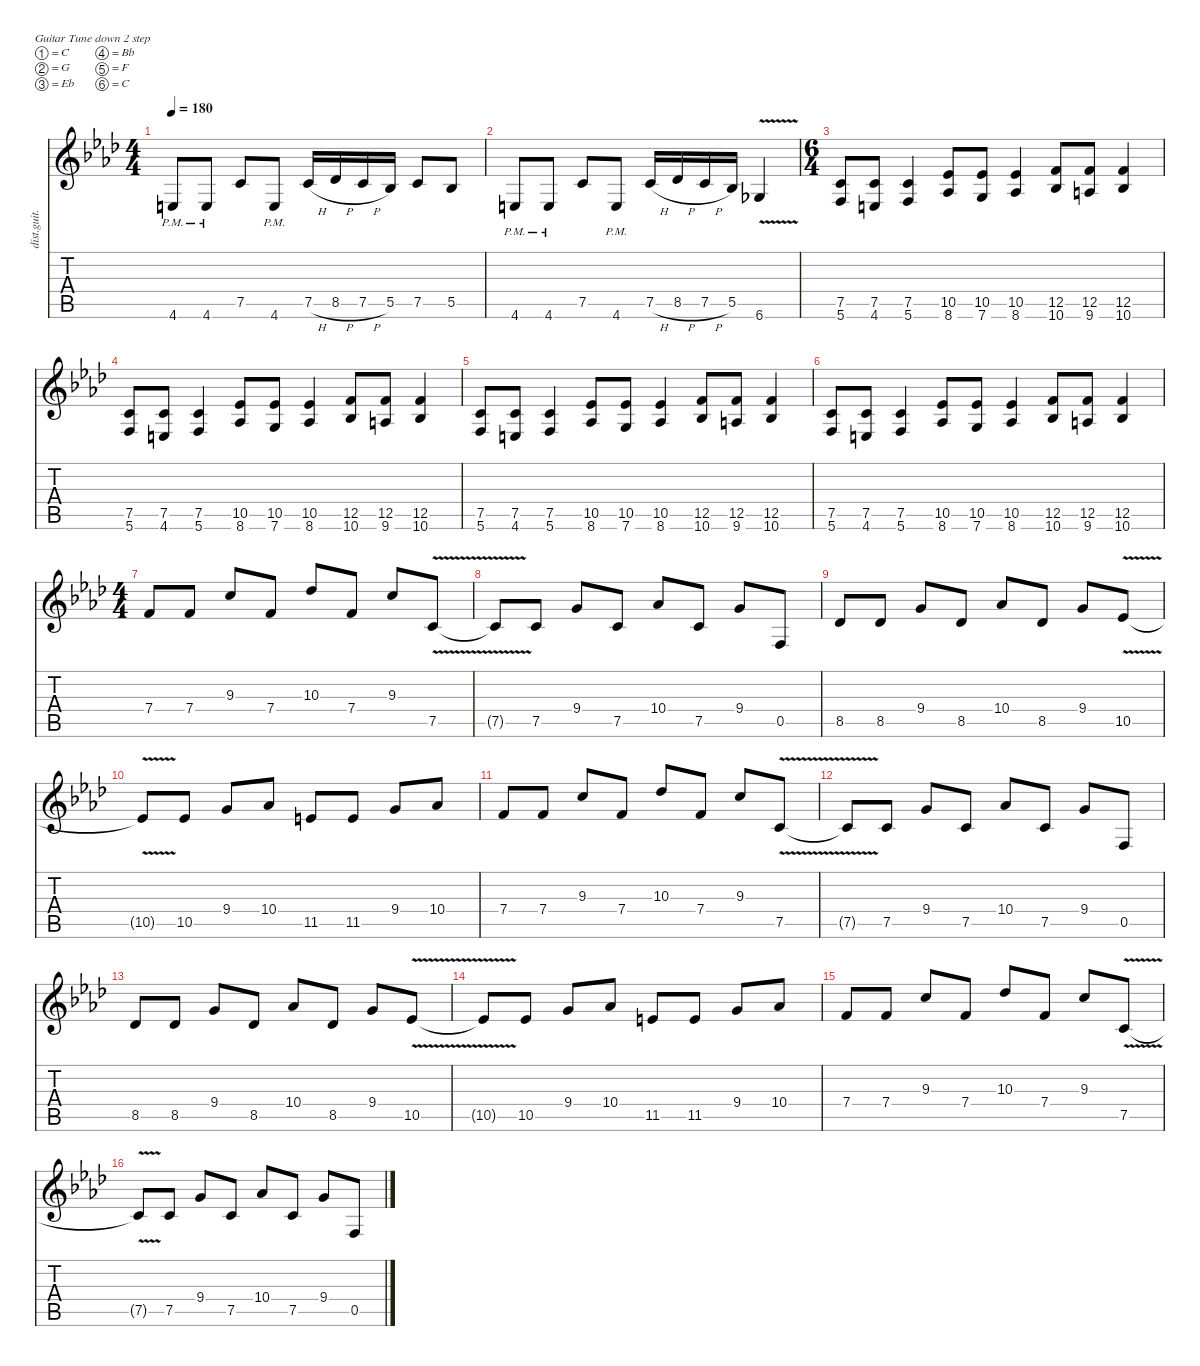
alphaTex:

\defaultSystemsLayout 4
\hideDynamics
\bracketExtendMode nobrackets
\otherSystemsTrackNameOrientation horizontal
\track ("Gtr.1 Double" "dist.guit.") {mute instrument distortionguitar}
\staff {score tabs}
\tuning (C4 G3 Eb3 Bb2 F2 C2)
\ts (4 4)
\tempo 180
\clef g2
\ks fminor
4.6{pm acc forcenatural}.8{dy f beam Up} 4.6{pm acc forcenatural}.8{beam Up} 7.5{acc forcenatural}.8{beam Up} 4.6{pm acc forcenatural}.8{beam Up} 7.5{h acc forcenatural}.16{beam Up} 8.5{h acc b}.16{beam Up} 7.5{h acc forcenatural}.16{beam Up} 5.5{acc b}.16{beam Up} 7.5{acc forcenatural}.8{beam Up} 5.5{acc b}.8{beam Up} |
4.6{pm acc forcenatural}.8{beam Up} 4.6{pm acc forcenatural}.8{beam Up} 7.5{acc forcenatural}.8{beam Up} 4.6{pm acc forcenatural}.8{beam Up} 7.5{h acc forcenatural}.16{beam Up} 8.5{h acc b}.16{beam Up} 7.5{h acc forcenatural}.16{beam Up} 5.5{acc b}.16{beam Up} 6.6{v acc b}.4{beam Up} |
\ts (6 4)
\beaming (8 6 6)
(7.5{acc forcenatural} 5.6{acc forcenatural}).8{beam Up} (7.5{acc forcenatural} 4.6{acc forcenatural}).8{beam Up} (7.5{acc forcenatural} 5.6{acc forcenatural}).4{beam Up} (10.5{acc b} 8.6{acc b}).8{beam Up} (10.5{acc b} 7.6{acc forcenatural}).8{beam Up} (10.5{acc b} 8.6{acc b}).4{beam Up} (12.5{acc forcenatural} 10.6{acc b}).8{beam Up} (12.5{acc forcenatural} 9.6{acc forcenatural}).8{beam Up} (12.5{acc forcenatural} 10.6{acc b}).4{beam Up} |
(7.5{acc forcenatural} 5.6{acc forcenatural}).8{beam Up} (7.5{acc forcenatural} 4.6{acc forcenatural}).8{beam Up} (7.5{acc forcenatural} 5.6{acc forcenatural}).4{beam Up} (10.5{acc b} 8.6{acc b}).8{beam Up} (10.5{acc b} 7.6{acc forcenatural}).8{beam Up} (10.5{acc b} 8.6{acc b}).4{beam Up} (12.5{acc forcenatural} 10.6{acc b}).8{beam Up} (12.5{acc forcenatural} 9.6{acc forcenatural}).8{beam Up} (12.5{acc forcenatural} 10.6{acc b}).4{beam Up} |
(7.5{acc forcenatural} 5.6{acc forcenatural}).8{beam Up} (7.5{acc forcenatural} 4.6{acc forcenatural}).8{beam Up} (7.5{acc forcenatural} 5.6{acc forcenatural}).4{beam Up} (10.5{acc b} 8.6{acc b}).8{beam Up} (10.5{acc b} 7.6{acc forcenatural}).8{beam Up} (10.5{acc b} 8.6{acc b}).4{beam Up} (12.5{acc forcenatural} 10.6{acc b}).8{beam Up} (12.5{acc forcenatural} 9.6{acc forcenatural}).8{beam Up} (12.5{acc forcenatural} 10.6{acc b}).4{beam Up} |
(7.5{acc forcenatural} 5.6{acc forcenatural}).8{beam Up} (7.5{acc forcenatural} 4.6{acc forcenatural}).8{beam Up} (7.5{acc forcenatural} 5.6{acc forcenatural}).4{beam Up} (10.5{acc b} 8.6{acc b}).8{beam Up} (10.5{acc b} 7.6{acc forcenatural}).8{beam Up} (10.5{acc b} 8.6{acc b}).4{beam Up} (12.5{acc forcenatural} 10.6{acc b}).8{beam Up} (12.5{acc forcenatural} 9.6{acc forcenatural}).8{beam Up} (12.5{acc forcenatural} 10.6{acc b}).4{beam Up} |
\ts (4 4)
\beaming (8 2 2 2 2)
7.4{acc forcenatural}.8{beam Up} 7.4{acc forcenatural}.8{beam Up} 9.3{acc forcenatural}.8{beam Up} 7.4{acc forcenatural}.8{beam Up} 10.3{acc b}.8{beam Up} 7.4{acc forcenatural}.8{beam Up} 9.3{acc forcenatural}.8{beam Up} 7.5{v acc forcenatural}.8{beam Up} |
7.5{v t acc forcenatural}.8{beam Up} 7.5{acc forcenatural}.8{beam Up} 9.4{acc forcenatural}.8{beam Up} 7.5{acc forcenatural}.8{beam Up} 10.4{acc b}.8{beam Up} 7.5{acc forcenatural}.8{beam Up} 9.4{acc forcenatural}.8{beam Up} 0.5{acc forcenatural}.8{beam Up} |
8.5{acc b}.8{beam Up} 8.5{acc b}.8{beam Up} 9.4{acc forcenatural}.8{beam Up} 8.5{acc b}.8{beam Up} 10.4{acc b}.8{beam Up} 8.5{acc b}.8{beam Up} 9.4{acc forcenatural}.8{beam Up} 10.5{v acc b}.8{beam Up} |
10.5{v t acc b}.8{beam Up} 10.5{acc b}.8{beam Up} 9.4{acc forcenatural}.8{beam Up} 10.4{acc b}.8{beam Up} 11.5{acc forcenatural}.8{beam Up} 11.5{acc forcenatural}.8{beam Up} 9.4{acc forcenatural}.8{beam Up} 10.4{acc b}.8{beam Up} |
7.4{acc forcenatural}.8{beam Up} 7.4{acc forcenatural}.8{beam Up} 9.3{acc forcenatural}.8{beam Up} 7.4{acc forcenatural}.8{beam Up} 10.3{acc b}.8{beam Up} 7.4{acc forcenatural}.8{beam Up} 9.3{acc forcenatural}.8{beam Up} 7.5{v acc forcenatural}.8{beam Up} |
7.5{v t acc forcenatural}.8{beam Up} 7.5{acc forcenatural}.8{beam Up} 9.4{acc forcenatural}.8{beam Up} 7.5{acc forcenatural}.8{beam Up} 10.4{acc b}.8{beam Up} 7.5{acc forcenatural}.8{beam Up} 9.4{acc forcenatural}.8{beam Up} 0.5{acc forcenatural}.8{beam Up} |
8.5{acc b}.8{beam Up} 8.5{acc b}.8{beam Up} 9.4{acc forcenatural}.8{beam Up} 8.5{acc b}.8{beam Up} 10.4{acc b}.8{beam Up} 8.5{acc b}.8{beam Up} 9.4{acc forcenatural}.8{beam Up} 10.5{v acc b}.8{beam Up} |
10.5{v t acc b}.8{beam Up} 10.5{acc b}.8{beam Up} 9.4{acc forcenatural}.8{beam Up} 10.4{acc b}.8{beam Up} 11.5{acc forcenatural}.8{beam Up} 11.5{acc forcenatural}.8{beam Up} 9.4{acc forcenatural}.8{beam Up} 10.4{acc b}.8{beam Up} |
7.4{acc forcenatural}.8{beam Up} 7.4{acc forcenatural}.8{beam Up} 9.3{acc forcenatural}.8{beam Up} 7.4{acc forcenatural}.8{beam Up} 10.3{acc b}.8{beam Up} 7.4{acc forcenatural}.8{beam Up} 9.3{acc forcenatural}.8{beam Up} 7.5{v acc forcenatural}.8{beam Up} |
7.5{v t acc forcenatural}.8{beam Up} 7.5{acc forcenatural}.8{beam Up} 9.4{acc forcenatural}.8{beam Up} 7.5{acc forcenatural}.8{beam Up} 10.4{acc b}.8{beam Up} 7.5{acc forcenatural}.8{beam Up} 9.4{acc forcenatural}.8{beam Up} 0.5{acc forcenatural}.8{beam Up}
